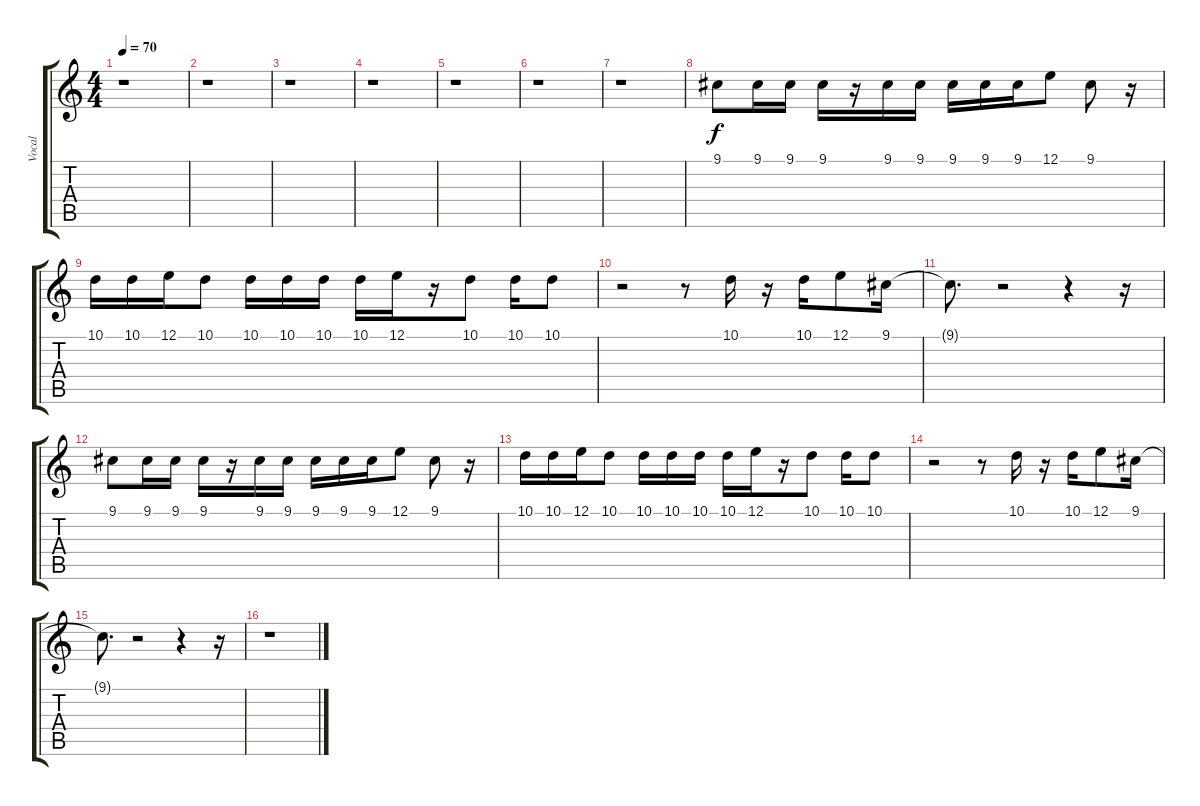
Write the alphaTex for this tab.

\track ("Vocal" "Vocal") {instrument panflute}
\staff {score tabs}
\tuning (E4 B3 G3 D3 A2 E2) {hide}
\ts (4 4)
\tempo 70
\clef g2
\ks c
r.1{dy f} |
r.1 |
r.1 |
r.1 |
r.1 |
r.1 |
r.1 |
9.1.8 9.1.16 9.1.16 9.1.16 r.16 9.1.16 9.1.16 9.1.16 9.1.16 9.1.16 12.1.8 9.1.8 r.16 |
10.1.16 10.1.16 12.1.16 10.1.8 10.1.16 10.1.16 10.1.16 10.1.16 12.1.16 r.16 10.1.8 10.1.16 10.1.8 |
r.2 r.8 10.1.16 r.16 10.1.16 12.1.8 9.1.16 |
9.1{t}.8{d} r.2 r.4 r.16 |
9.1.8 9.1.16 9.1.16 9.1.16 r.16 9.1.16 9.1.16 9.1.16 9.1.16 9.1.16 12.1.8 9.1.8 r.16 |
10.1.16 10.1.16 12.1.16 10.1.8 10.1.16 10.1.16 10.1.16 10.1.16 12.1.16 r.16 10.1.8 10.1.16 10.1.8 |
r.2 r.8 10.1.16 r.16 10.1.16 12.1.8 9.1.16 |
9.1{t}.8{d} r.2 r.4 r.16 |
r.1
